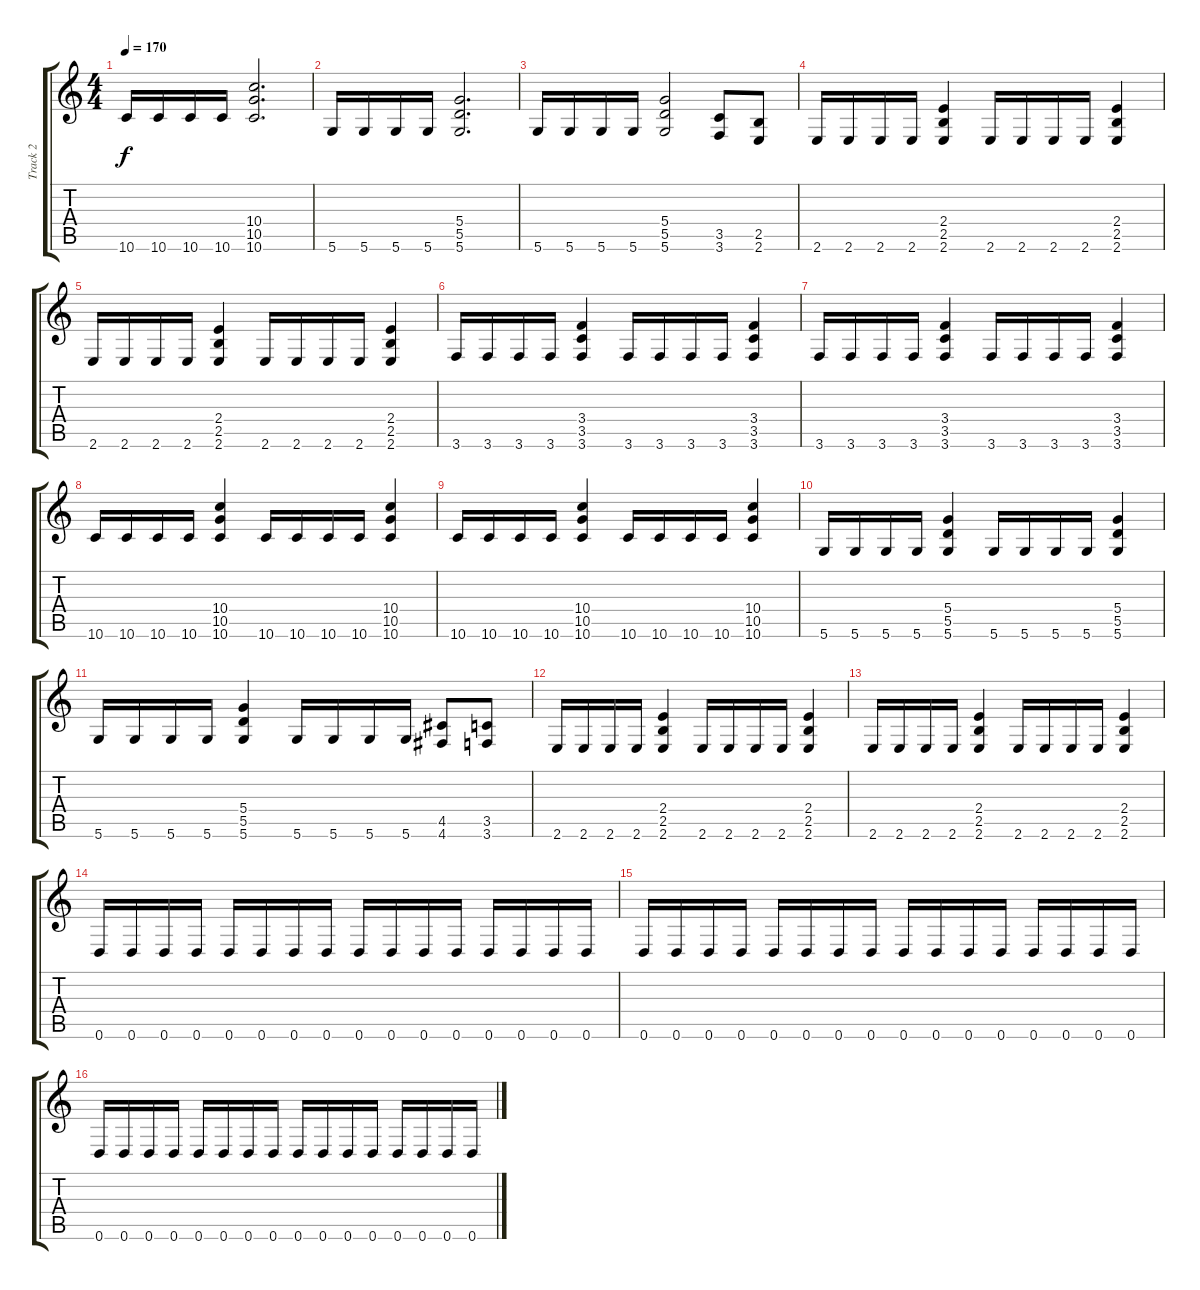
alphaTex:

\track ("Track 2" "Track 2") {instrument overdrivenguitar}
\staff {score tabs}
\tuning (E4 B3 G3 D3 A2 D2) {hide}
\ts (4 4)
\tempo 170
\clef g2
\ks c
10.6.16{dy f} 10.6.16 10.6.16 10.6.16 (10.4 10.5 10.6).2{d} |
5.6.16 5.6.16 5.6.16 5.6.16 (5.4 5.5 5.6).2{d} |
5.6.16 5.6.16 5.6.16 5.6.16 (5.4 5.5 5.6).2 (3.5 3.6).8 (2.5 2.6).8 |
2.6.16 2.6.16 2.6.16 2.6.16 (2.4 2.5 2.6).4 2.6.16 2.6.16 2.6.16 2.6.16 (2.4 2.5 2.6).4 |
2.6.16 2.6.16 2.6.16 2.6.16 (2.4 2.5 2.6).4 2.6.16 2.6.16 2.6.16 2.6.16 (2.4 2.5 2.6).4 |
3.6.16 3.6.16 3.6.16 3.6.16 (3.4 3.5 3.6).4 3.6.16 3.6.16 3.6.16 3.6.16 (3.4 3.5 3.6).4 |
3.6.16 3.6.16 3.6.16 3.6.16 (3.4 3.5 3.6).4 3.6.16 3.6.16 3.6.16 3.6.16 (3.4 3.5 3.6).4 |
10.6.16 10.6.16 10.6.16 10.6.16 (10.4 10.5 10.6).4 10.6.16 10.6.16 10.6.16 10.6.16 (10.4 10.5 10.6).4 |
10.6.16 10.6.16 10.6.16 10.6.16 (10.4 10.5 10.6).4 10.6.16 10.6.16 10.6.16 10.6.16 (10.4 10.5 10.6).4 |
5.6.16 5.6.16 5.6.16 5.6.16 (5.4 5.5 5.6).4 5.6.16 5.6.16 5.6.16 5.6.16 (5.4 5.5 5.6).4 |
5.6.16 5.6.16 5.6.16 5.6.16 (5.4 5.5 5.6).4 5.6.16 5.6.16 5.6.16 5.6.16 (4.5 4.6).8 (3.5 3.6).8 |
2.6.16 2.6.16 2.6.16 2.6.16 (2.4 2.5 2.6).4 2.6.16 2.6.16 2.6.16 2.6.16 (2.4 2.5 2.6).4 |
2.6.16 2.6.16 2.6.16 2.6.16 (2.4 2.5 2.6).4 2.6.16 2.6.16 2.6.16 2.6.16 (2.4 2.5 2.6).4 |
0.6.16 0.6.16 0.6.16 0.6.16 0.6.16 0.6.16 0.6.16 0.6.16 0.6.16 0.6.16 0.6.16 0.6.16 0.6.16 0.6.16 0.6.16 0.6.16 |
0.6.16 0.6.16 0.6.16 0.6.16 0.6.16 0.6.16 0.6.16 0.6.16 0.6.16 0.6.16 0.6.16 0.6.16 0.6.16 0.6.16 0.6.16 0.6.16 |
0.6.16 0.6.16 0.6.16 0.6.16 0.6.16 0.6.16 0.6.16 0.6.16 0.6.16 0.6.16 0.6.16 0.6.16 0.6.16 0.6.16 0.6.16 0.6.16
